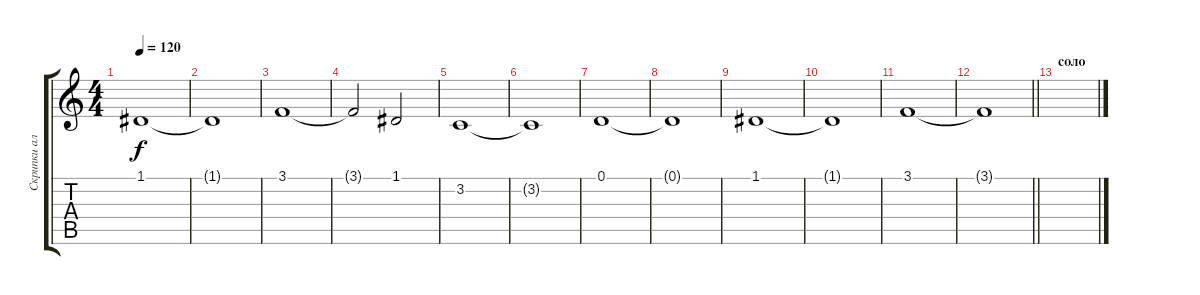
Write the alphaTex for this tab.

\track ("Скрипки альтовые 2" "Скрипки ал") {instrument stringensemble1}
\staff {score tabs}
\tuning (D4 A3 F3 C3 G2 C2) {hide}
\ts (4 4)
\tempo 120
\clef g2
\ks c
1.1.1{dy f} |
1.1{t}.1 |
3.1.1 |
3.1{t}.2 1.1.2 |
3.2.1 |
3.2{t}.1 |
0.1.1 |
0.1{t}.1 |
1.1.1 |
1.1{t}.1 |
3.1.1 |
\barLineRight lightlight
3.1{t}.1 |
\section ("" "соло")
